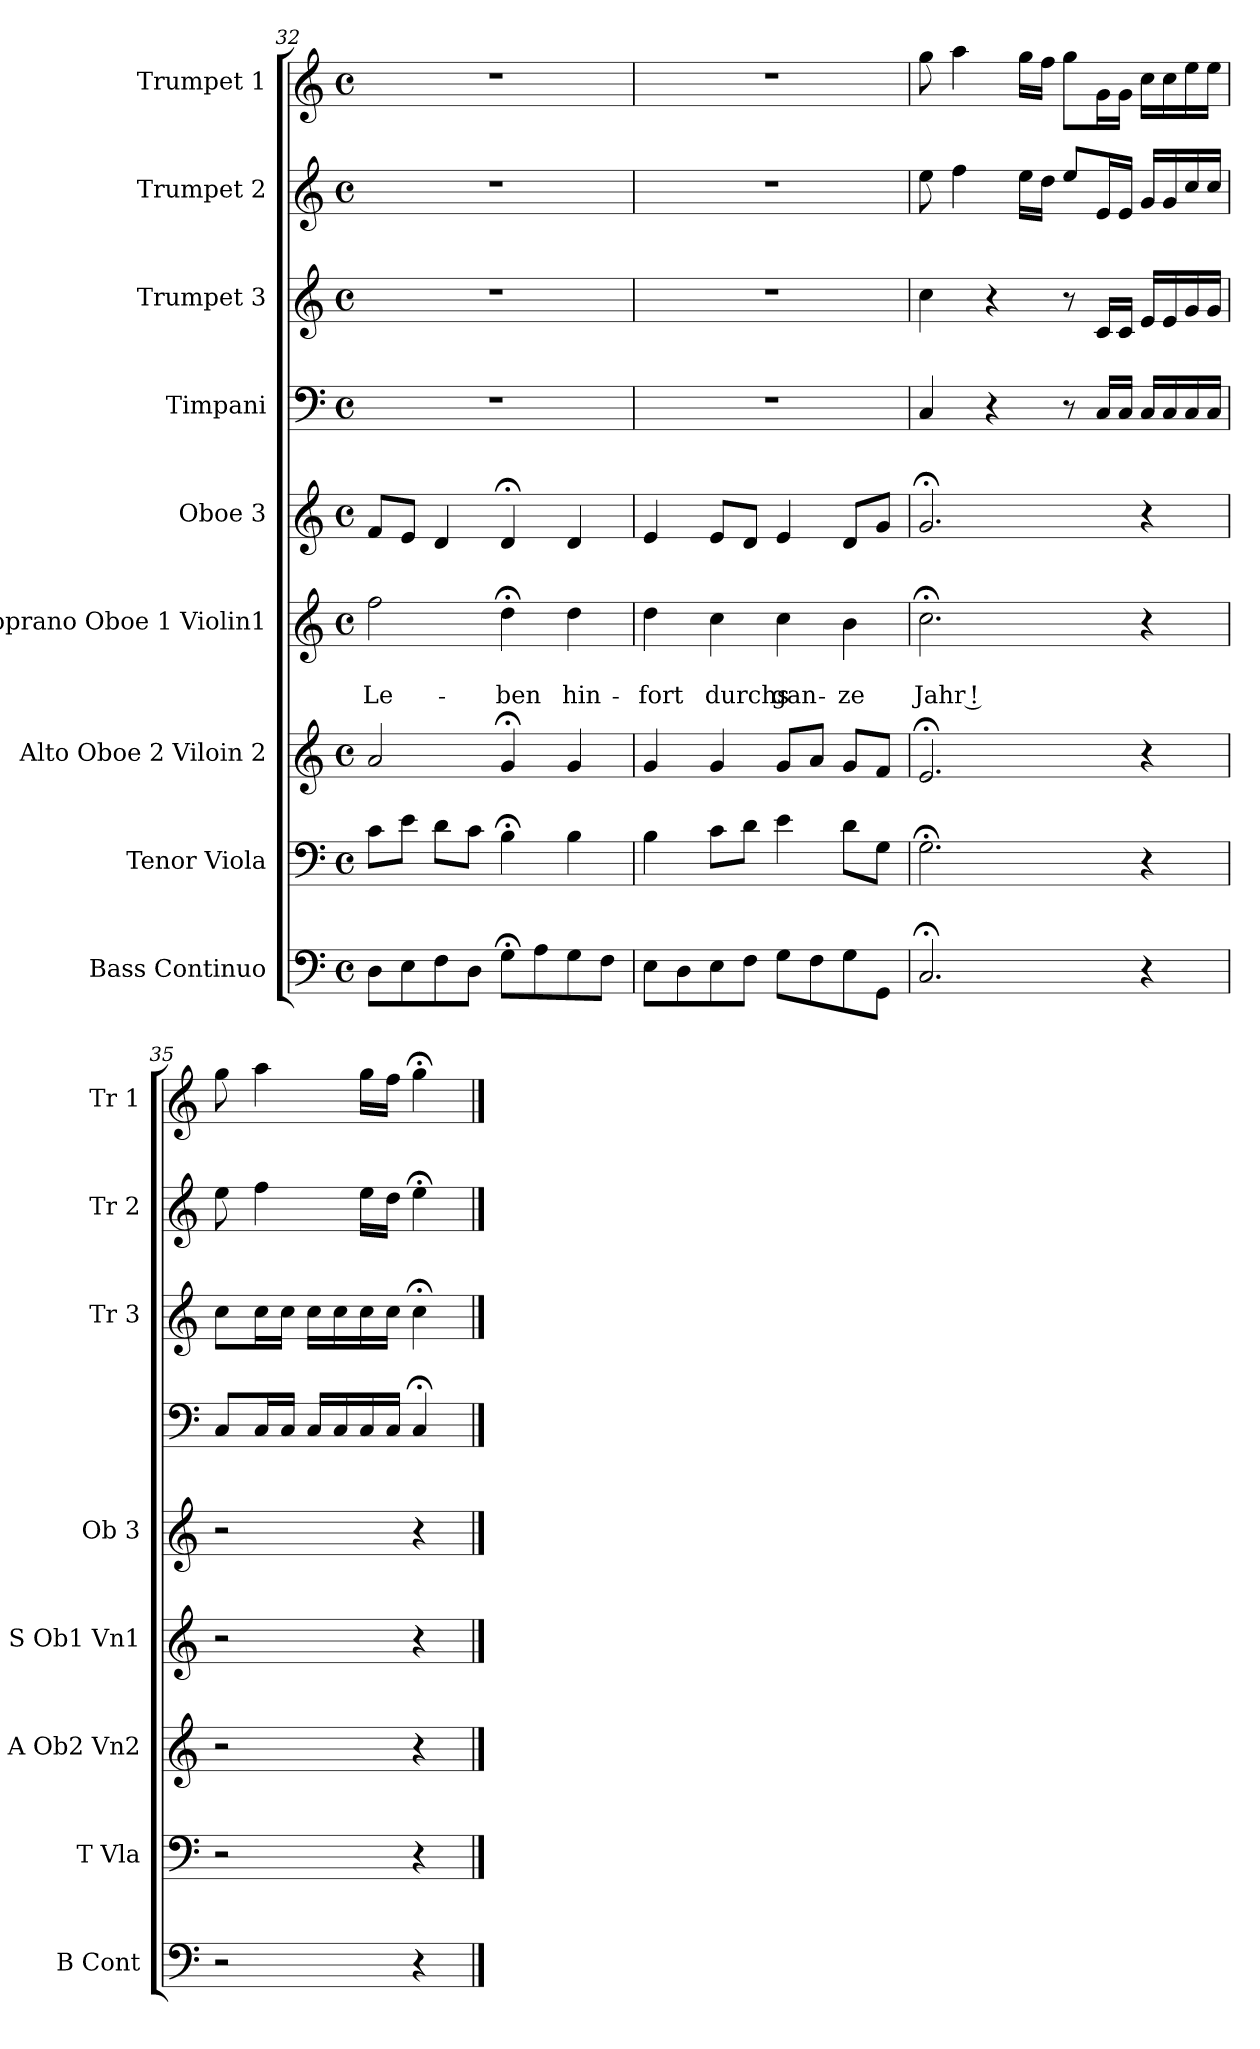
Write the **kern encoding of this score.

**kern	**kern	**kern	**kern	**text	**text	**kern	**kern	**kern	**kern	**kern
*part9	*part8	*part7	*part6	*part6	*part6	*part5	*part4	*part3	*part2	*part1
*staff9	*staff8	*staff7	*staff6	*staff6	*staff6	*staff5	*staff4	*staff3	*staff2	*staff1
*I"Bass Continuo	*I"Tenor Viola	*I"Alto Oboe 2 Viloin 2	*I"Soprano Oboe 1 Violin1	*	*	*I"Oboe 3	*I"Timpani	*I"Trumpet 3	*I"Trumpet 2	*I"Trumpet 1
*I'B Cont	*I'T Vla	*I'A Ob2 Vn2	*I'S Ob1 Vn1	*	*	*I'Ob 3	*	*I'Tr 3	*I'Tr 2	*I'Tr 1
!!LO:PB:g=z
*clefF4	*clefF4	*clefG2	*clefG2	*	*	*clefG2	*clefF4	*clefG2	*clefG2	*clefG2
*k[]	*k[]	*k[]	*k[]	*	*	*k[]	*k[]	*k[]	*k[]	*k[]
*C:	*C:	*C:	*C:	*	*	*C:	*C:	*C:	*C:	*C:
*M4/4	*M4/4	*M4/4	*M4/4	*	*	*M4/4	*M4/4	*M4/4	*M4/4	*M4/4
*met(c)	*met(c)	*met(c)	*met(c)	*	*	*met(c)	*met(c)	*met(c)	*met(c)	*met(c)
=32	=32	=32	=32	=32	=32	=32	=32	=32	=32	=32
8D\L	8c\L	2a/	2ff\	.	Le-	8f/L	1r	1r	1r	1r
8E\	8e\J	.	.	.	.	8e/J	.	.	.	.
8F\	8d\L	.	.	.	.	4d/	.	.	.	.
8D\J	8c\J	.	.	.	.	.	.	.	.	.
8G;<\L	4B;<\	4g;</	4dd;<\	.	-ben	4d;</	.	.	.	.
8A\	.	.	.	.	.	.	.	.	.	.
8G\	4B\	4g/	4dd\	.	hin-	4d/	.	.	.	.
8F\J	.	.	.	.	.	.	.	.	.	.
=33	=33	=33	=33	=33	=33	=33	=33	=33	=33	=33
8E\L	4B\	4g/	4dd\	.	-fort	4e/	1r	1r	1r	1r
8D\	.	.	.	.	.	.	.	.	.	.
8E\	8c\L	4g/	4cc\	.	durchs	8e/L	.	.	.	.
8F\J	8d\J	.	.	.	.	8d/J	.	.	.	.
8G\L	4e\	8g/L	4cc\	.	gan-	4e/	.	.	.	.
8F\	.	8a/J	.	.	.	.	.	.	.	.
8G\	8d\L	8g/L	4b\	.	-ze	8d/L	.	.	.	.
8GG\J	8G\J	8f/J	.	.	.	8g/J	.	.	.	.
=34	=34	=34	=34	=34	=34	=34	=34	=34	=34	=34
2.C;</	2.G;<\	2.e;</	2.cc;<\	.	Jahr !	2.g;</	4C/	4cc\	8ee\	8gg\
.	.	.	.	.	.	.	.	.	4ff\	4aa\
.	.	.	.	.	.	.	4r	4r	.	.
.	.	.	.	.	.	.	.	.	16ee\LL	16gg\LL
.	.	.	.	.	.	.	.	.	16dd\JJ	16ff\JJ
.	.	.	.	.	.	.	8r	8r	8ee/L	8gg\L
.	.	.	.	.	.	.	16C/LL	16c/LL	16e/L	16g\L
.	.	.	.	.	.	.	16C/JJ	16c/JJ	16e/JJ	16g\JJ
4r	4r	4r	4r	.	.	4r	16C/LL	16e/LL	16g/LL	16cc\LL
.	.	.	.	.	.	.	16C/	16e/	16g/	16cc\
.	.	.	.	.	.	.	16C/	16g/	16cc/	16ee\
.	.	.	.	.	.	.	16C/JJ	16g/JJ	16cc/JJ	16ee\JJ
=35	=35	=35	=35	=35	=35	=35	=35	=35	=35	=35
2r	2r	2r	2r	.	.	2r	8C/L	8cc\L	8ee\	8gg\
.	.	.	.	.	.	.	16C/L	16cc\L	4ff\	4aa\
.	.	.	.	.	.	.	16C/JJ	16cc\JJ	.	.
.	.	.	.	.	.	.	16C/LL	16cc\LL	.	.
.	.	.	.	.	.	.	16C/	16cc\	.	.
.	.	.	.	.	.	.	16C/	16cc\	16ee\LL	16gg\LL
.	.	.	.	.	.	.	16C/JJ	16cc\JJ	16dd\JJ	16ff\JJ
4r	4r	4r	4r	.	.	4r	4C;</	4cc;<\	4ee;<\	4gg;<\
==	==	==	==	==	==	==	==	==	==	==
*-	*-	*-	*-	*-	*-	*-	*-	*-	*-	*-
